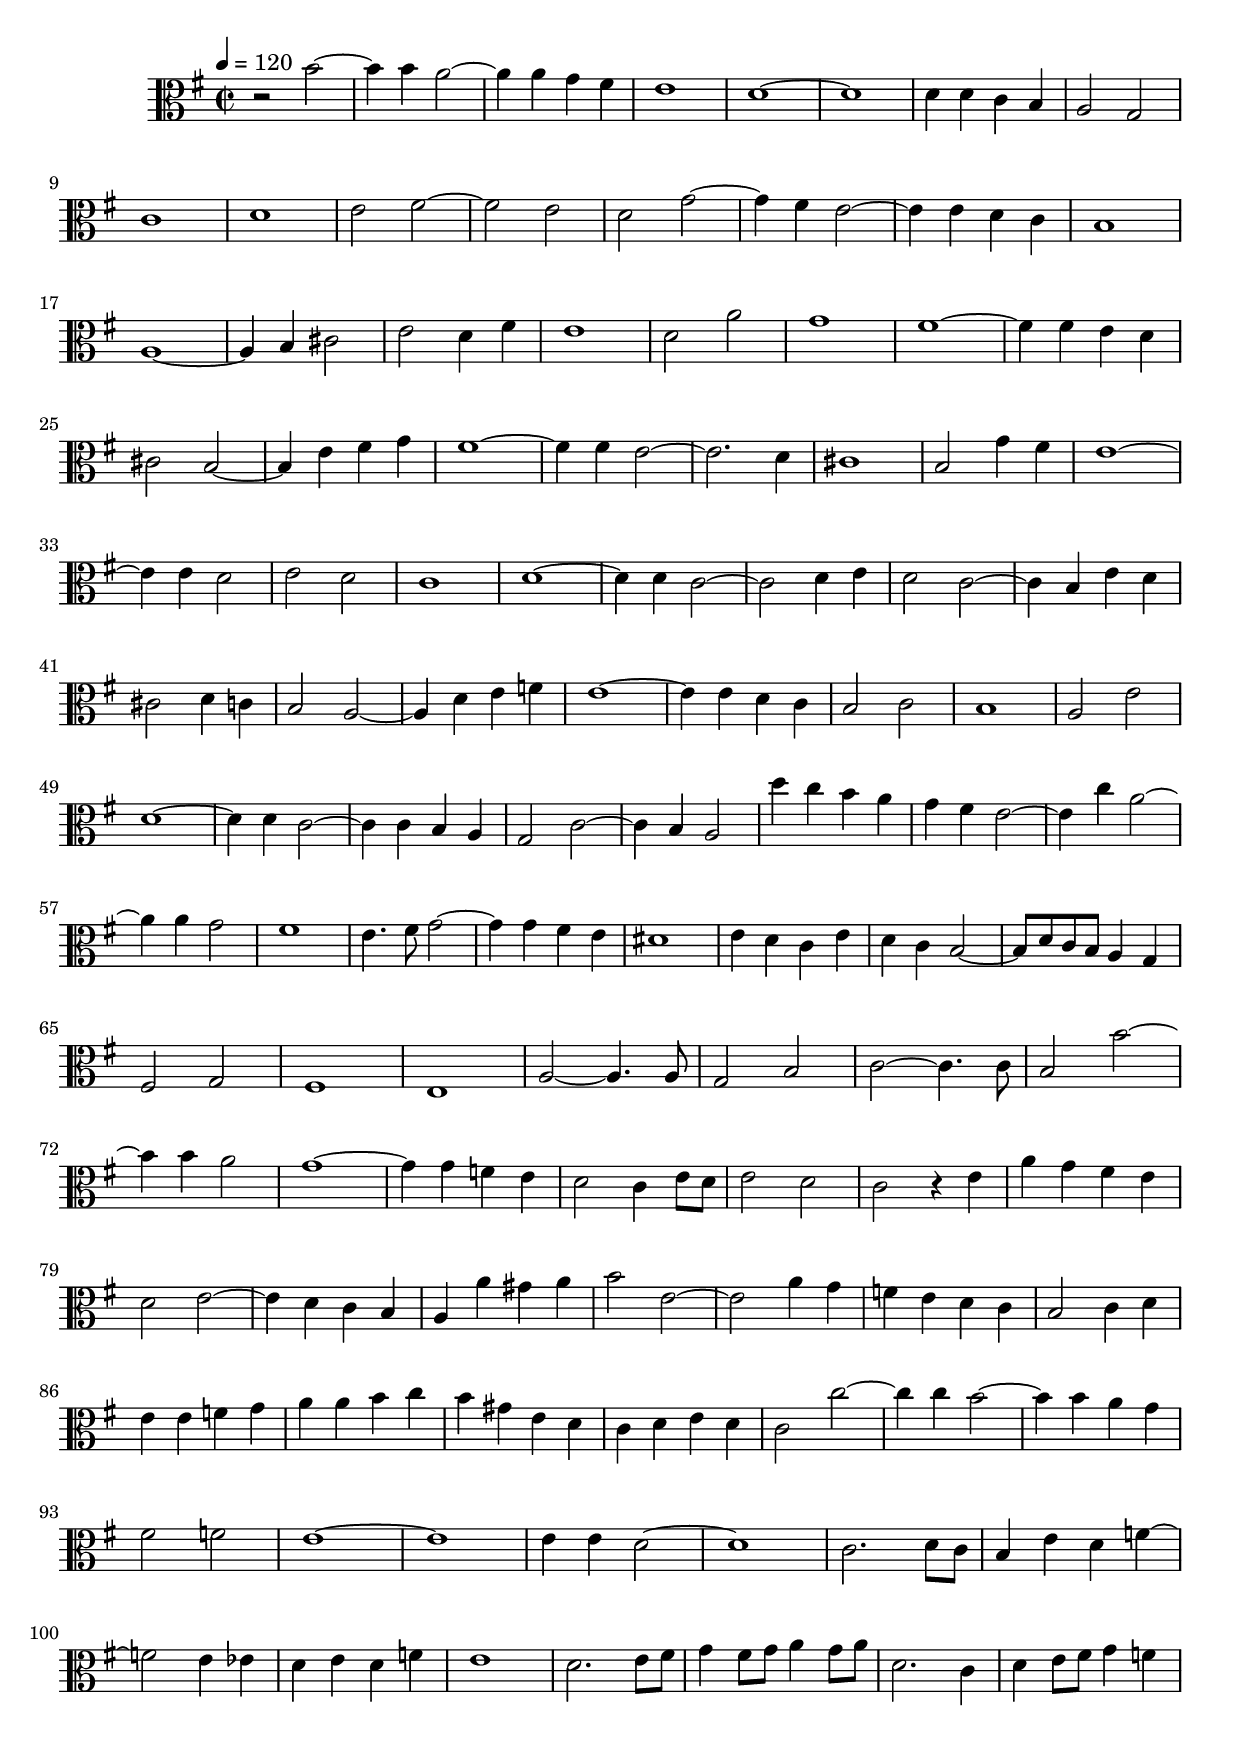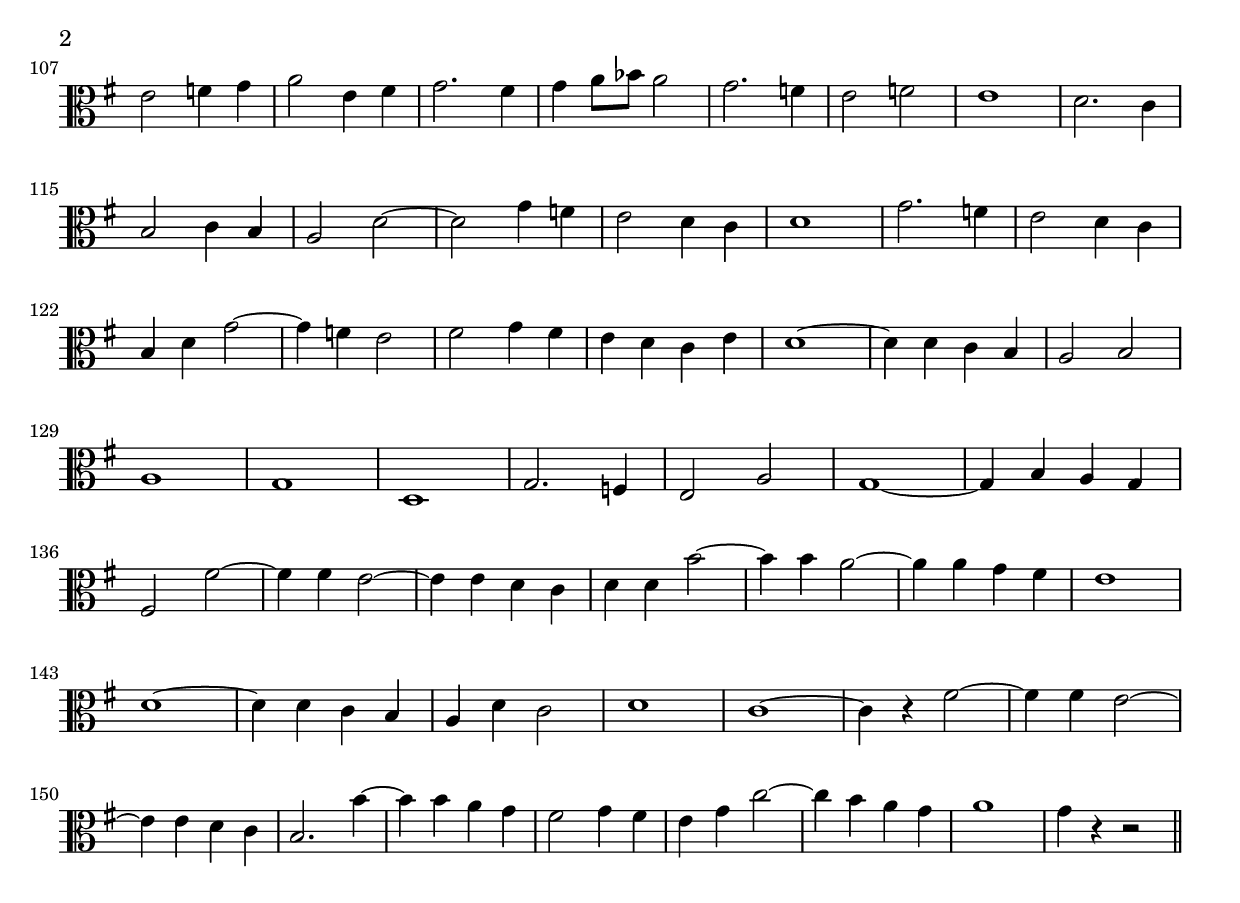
\version "2.22.1"

% all slurs mine

vla = \relative b' {
  % page 1
  r2 b2~ | 4 b a2~ | 4 a g fis | e1 | d~ | 1 | 4 d c b | a2 g | \break
  c1 | d | e2 fis~ | 2 e | d g~ | 4 fis e2~ | 4 e d c | b1 | \break
  a1~ | 4 b cis2 | e d4 fis | e1 | d2 a' | g1 | fis~ | 4 fis e d | \break
  cis2  b~ | 4 e fis g | fis1~ | 4 fis e2~ | 2. d4 | cis1 | b2 g'4 fis | e1~ | \break
  4 e d2 | e d | c1 | d~ | 4 d c2~ | 2 d4 e | d2 c~ | 4 b e d | \break

  % page 2
  cis2 d4 c | b2 a~ | 4 d e f | e1~ | 4 e d c | b2 c | b1 | a2 e' | \break
  d1~ | 4 d c2~ | 4 c b a | g2 c~ | 4 b a2 | d'4 c b a | g fis e2~ | 4 c' a2~ | \break
  4 a g2 | fis1 | e4. fis8 g2~ | 4 g fis e | dis1 | e4 d c e | d c b2~ | 8 d c b a4 g | \break
  fis2 g | fis1 | e | a2~ 4. a8 | g2 b | c~ 4. c8 | b2 b'~ | \break
  4 b a2 | g1~ | 4 g f e | d2 c4 e8 d | e2 d | c r4 e | a g fis e | \break

  % page 3
  d2 e~ | 4 d c b | a a' gis a | b2 e,~ | 2 a4 g | f e d c | b2 c4 d | \break
  e e f g | a a b c | b gis e d | c d e d | c2 c'~ | 4 c b2~ | 4 b a g | \break
  fis2 f | e1~ | 1 | e4 e d2~ | 1 | c2. d8 c | b4 e d f~ | \break
  2 e4 ees | d e d f | e1 | d2. e8 fis | g4 fis8 g a4 g8 a | d,2. c4 | d e8 fis g4 f | \break
  e2 f4 g | a2 e4 fis | g2. fis4 | g4 a8 bes a2 | g2. f4 | e2 f | e1 | d2. c4 | \break

  % page 4
  b2 c4 b | a2 d~ | 2 g4 f | e2 d4 c | d1 | g2. f4 | e2 d4 c | \break
  b d g2~ | 4 f e2 | fis g4 fis | e d c e | d1~ | 4 d c b | a2 b | \break
  a1 | g | d | g2. f4 | e2 a | g1~ | 4 b a g | \break
  fis2 fis'~ | 4 fis e2~ | 4 e d c | d d b'2~ | 4 b a2~ | 4 a g fis | e1 | \break
  d~ | 4 d c b | a d c2 | d1 | c~ | 4 r fis2~ | 4 fis e2~ | \break

  % page 5
  4 e d c | b2. b'4~ | 4 b a g | fis2 g4 fis | e g c2~ | 4 b a g | a1 | g4 r r2 \bar "||"
}


\score {
  \new Staff \with {midiInstrument = "viola"} {
    \tempo 4=120
    \clef "alto"
    \time 2/2
    \key g \major
    \new Voice = "vla" { \vla }
  }

  \layout {}
  \midi {}
}
